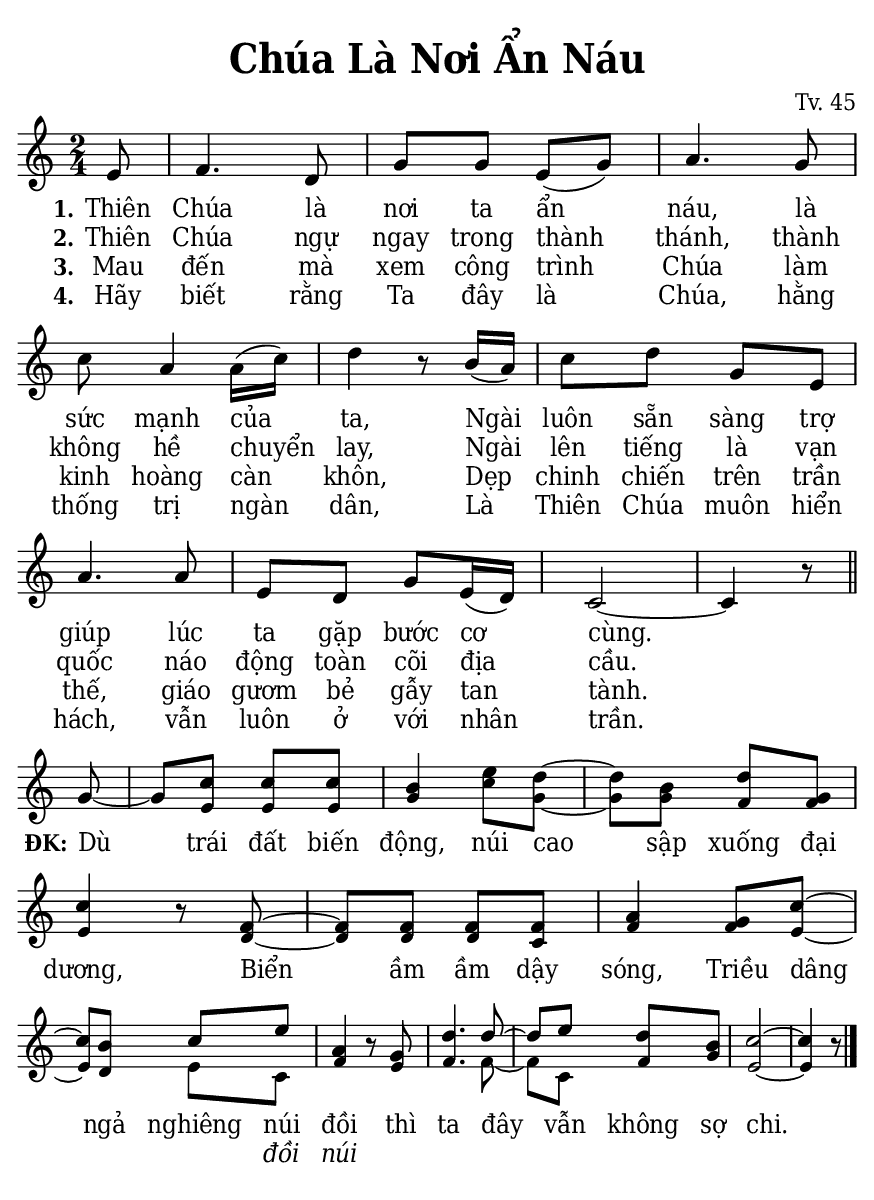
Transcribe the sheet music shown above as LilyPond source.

% Cài đặt chung\
\version "2.22.1"
\include "english.ly"

\header {
  title = \markup { \fontsize #1 "Chúa Là Nơi Ẩn Náu" }
  composer = "Tv. 45"
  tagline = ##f
}

% Nhạc phiên khúc
nhacPhienKhucSop = \relative c' {
  \partial 8 e8 |
  f4. d8 |
  g g e (g) |
  a4. g8 |
  c a4 a16 (c) |
  d4 r8 b16 (a) |
  c8 d g, e |
  a4. a8 |
  e d g e16 (d) |
  c2 ~ |
  c4 r8 \bar "||" \break
  
  g'8 ~ |
  g c c c |
  b4 e8 d ~ |
  d b d g, |
  c4 r8 f, ~ |
  f f f f |
  a4 g8 c ~ |
  c b c e |
  a,4 r8 g |
  d'4. d8 ~ |
  d e d b |
  c2 ~ |
  c4 r8 \bar "|."
}

nhacPhienKhucAlto = \relative c' {
  r8 |
  R2*9
  r4.
  g'8 ~ |
  g e e e |
  g4 c8 g ~ |
  g g f f |
  e4 r8 d ~ |
  d d d c |
  f4 f8 e ~ |
  e d e [c] |
  f4 r8 e |
  f4. f8 ~ |
  f [c] f g |
  e2 ~ |
  e4 r8
}

% Lời phiên khúc
loiPhienKhucSop = \lyrics {
  <<
    {
      \set stanza = "1."
      Thiên Chúa là nơi ta ẩn náu,
      là sức mạnh của ta,
      Ngài luôn sẵn sàng trợ giúp
      lúc ta gặp bước cơ cùng.
    }
    \new Lyrics {
	    \set associatedVoice = "beSop"
	    \set stanza = "2."
	    Thiên Chúa ngự ngay trong thành thánh,
	    thành không hề chuyển lay,
	    Ngài lên tiếng là vạn quốc
	    náo động toàn cõi địa cầu.
    }
    \new Lyrics {
	    \set associatedVoice = "beSop"
	    \set stanza = "3."
	    Mau đến mà xem công trình Chúa
	    làm kinh hoàng càn khôn,
	    Dẹp chinh chiến trên trần thế,
	    giáo gươm bẻ gẫy tan tành.
    }
    \new Lyrics {
	    \set associatedVoice = "beSop"
	    \set stanza = "4."
	    Hãy biết rằng Ta đây là Chúa,
	    hằng thống trị ngàn dân,
	    Là Thiên Chúa muôn hiển hách,
	    vẫn luôn ở với nhân trần.
    }
  >>
  \set stanza = "ĐK:"
  Dù trái đất biến động,
  núi cao sập xuống đại dương,
  Biển ầm ầm dậy sóng,
  Triều dâng ngả nghiêng
  <<
    { núi đồi }
    \new Lyrics {
	    \set associatedVoice = "beSop"
	    \override Lyrics.LyricText.font-shape = #'italic
	    đồi núi
	}
  >>
  thì ta đây vẫn không sợ chi.
}

% Dàn trang
\paper {
  #(set-paper-size "a5")
  top-margin = 3\mm
  bottom-margin = 3\mm
  left-margin = 3\mm
  right-margin = 3\mm
  indent = #0
  #(define fonts
	 (make-pango-font-tree "Deja Vu Serif Condensed"
	 		       "Deja Vu Serif Condensed"
			       "Deja Vu Serif Condensed"
			       (/ 20 20)))
  print-page-number = ##f
  system-system-spacing = #'((basic-distance . 0.1) (padding . 2))
}

TongNhip = {
  \key c \major \time 2/4
  \set Timing.beamExceptions = #'()
  \set Timing.baseMoment = #(ly:make-moment 1/4)
}

% Đổi kích thước nốt cho bè phụ
notBePhu =
#(define-music-function (font-size music) (number? ly:music?)
   (for-some-music
     (lambda (m)
       (if (music-is-of-type? m 'rhythmic-event)
           (begin
             (set! (ly:music-property m 'tweaks)
                   (cons `(font-size . ,font-size)
                         (ly:music-property m 'tweaks)))
             #t)
           #f))
     music)
   music)

\score {
  \new ChoirStaff <<
    \new Staff \with {
        \consists "Merge_rests_engraver"
        printPartCombineTexts = ##f
      }
      <<
      \new Voice \TongNhip \partCombine 
        \nhacPhienKhucSop
        \notBePhu -1 { \nhacPhienKhucAlto }
      \new NullVoice = beSop \nhacPhienKhucSop
      \new Lyrics \lyricsto beSop \loiPhienKhucSop
      >>
  >>
  \layout {
    \override Lyrics.LyricSpace.minimum-distance = #2
    \override Score.BarNumber.break-visibility = ##(#f #f #f)
    \override Score.SpacingSpanner.uniform-stretching = ##t
  } 
}
